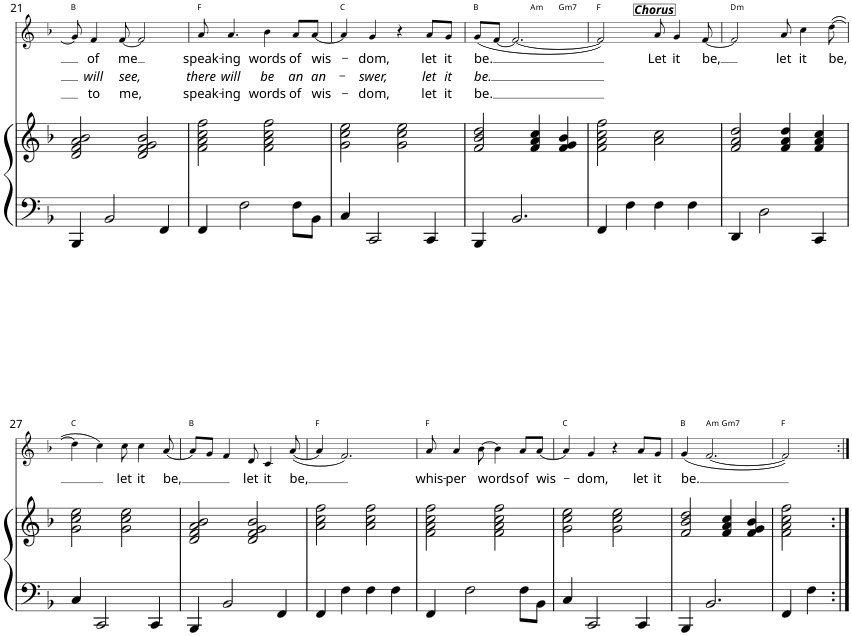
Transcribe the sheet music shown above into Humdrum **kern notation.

**kern	**kern	**kern	**text	**text	**text	**harte
*part2	*part2	*part1	*part1	*part1	*part1	*part1
*staff3	*staff2	*staff1	*staff1	*staff1	*staff1	*
*I"Piano	*	*I"Voice	*	*	*	*
*I'Pno	*	*	*	*	*	*
!!LO:PB:g=z
*clefF4	*clefG2	*clefG2	*	*	*	*
*k[b-]	*k[b-]	*k[b-]	*	*	*	*
*M2/2	*M2/2	*M2/2	*	*	*	*
*met(c|)	*met(c|)	*met(c|)	*	*	*	*
=21	=21	=21	=21	=21	=21	=21
4BBB-/	2d/ 2f/ 2a/ 2b-/	8g/]	.	.	.	B:maj
!	!	!	!LO:LY:b	!LO:LY:b	!LO:LY:b	!
.	.	4f/	of	will	to	.
2BB-/	.	.	.	.	.	.
!	!	!	!LO:LY:b	!LO:LY:b	!LO:LY:b	!
.	.	[8f/	me	see,	me,	.
.	2d/ 2f/ 2g/ 2b-/	2f/]	.	.	.	.
4FF/	.	.	.	.	.	.
=22	=22	=22	=22	=22	=22	=22
!	!	!	!LO:LY:b	!LO:LY:b	!LO:LY:b	!
4FF/	2f\ 2a\ 2cc\ 2ff\	8a/	speak-	there	speak-	F:maj
!	!	!	!LO:LY:b	!LO:LY:b	!LO:LY:b	!
.	.	4.a/	-ing	will	-ing	.
2F\	.	.	.	.	.	.
!	!	!	!LO:LY:b	!LO:LY:b	!LO:LY:b	!
.	2f\ 2a\ 2cc\ 2ff\	4b-\	words	be	words	.
!	!	!	!LO:LY:b	!LO:LY:b	!LO:LY:b	!
8F\L	.	8a/L	of	an	of	.
!	!	!	!LO:LY:b	!LO:LY:b	!LO:LY:b	!
8BB-\J	.	[8a/J	wis-	an-	wis-	.
=23	=23	=23	=23	=23	=23	=23
4C/	2g\ 2cc\ 2ee\	4a/]	.	.	.	C:maj
!	!	!	!LO:LY:b	!LO:LY:b	!LO:LY:b	!
2CC/	.	4g/	-dom,	-swer,	-dom,	.
.	2g\ 2cc\ 2ee\	4r	.	.	.	.
!	!	!	!LO:LY:b	!LO:LY:b	!LO:LY:b	!
4CC/	.	8a/L	let	let	let	.
!	!	!	!LO:LY:b	!LO:LY:b	!LO:LY:b	!
.	.	8g/J	it	it	it	.
=24	=24	=24	=24	=24	=24	=24
!	!	!	!LO:LY:b	!LO:LY:b	!LO:LY:b	!
*	*	*^	*	*	*	*
*	*	*	*^	*	*	*	*
4BBB-/	2f/ 2b-/ 2dd/	(8g/L	2ryy	2.ryy	be.	be.	be.	B:maj
.	.	[8f/J	.	.	.	.	.	.
2.BB-/	.	2.f/_	.	.	.	.	.	.
!	!	!	!	!	!	!	!	!LO:H:kt=m
.	4f/ 4a/ 4cc/	.	2ryy	.	.	.	.	A:min
!	!	!	!	!	!	!	!	!LO:H:kt=m7
.	4f/ 4g/ 4b-/	.	.	4ryy	.	.	.	G:min7
*	*	*v	*v	*v	*	*	*	*
=25	=25	=25	=25	=25	=25	=25
4FF/	2f\ 2a\ 2cc\ 2ff\	2f/])	.	.	.	F:maj
4F\	.	.	.	.	.	.
!	!	!LO:TX:a:Bi:t=Chorus	!	!	!	!
!	!	!	!LO:LY:b	!	!	!
4F\	2a\ 2cc\	8a/	Let	.	.	.
!	!	!	!LO:LY:b	!	!	!
.	.	4g/	it	.	.	.
4F\	.	.	.	.	.	.
!	!	!	!LO:LY:b	!	!	!
.	.	[8f/	be,	.	.	.
=26	=26	=26	=26	=26	=26	=26
!	!	!	!	!	!	!LO:H:kt=m
4DD/	2f/ 2a/ 2dd/	2f/]	.	.	.	D:min
2D\	.	.	.	.	.	.
!	!	!	!LO:LY:b	!	!	!
.	4f/ 4a/ 4dd/	8a/	let	.	.	.
!	!	!	!LO:LY:b	!	!	!
.	.	4cc\	it	.	.	.
4CC/	4f/ 4a/ 4cc/	.	.	.	.	.
!	!	!	!LO:LY:b	!	!	!
.	.	([8dd\	be,	.	.	.
!!LO:LB:g=z
=27	=27	=27	=27	=27	=27	=27
4C/	2g\ 2cc\ 2ee\	4dd\]	.	.	.	C:maj
2CC/	.	4cc\)	.	.	.	.
!	!	!	!LO:LY:b	!	!	!
.	2g\ 2cc\ 2ee\	8cc\	let	.	.	.
!	!	!	!LO:LY:b	!	!	!
.	.	4cc\	it	.	.	.
4CC/	.	.	.	.	.	.
!	!	!	!LO:LY:b	!	!	!
.	.	[8a/	be,	.	.	.
=28	=28	=28	=28	=28	=28	=28
4BBB-/	2d/ 2f/ 2a/ 2b-/	8a/L]	.	.	.	B:maj
.	.	8g/J	.	.	.	.
2BB-/	.	4f/	.	.	.	.
!	!	!	!LO:LY:b	!	!	!
.	2d/ 2f/ 2g/ 2b-/	8d/	let	.	.	.
!	!	!	!LO:LY:b	!	!	!
.	.	4c/	it	.	.	.
4FF/	.	.	.	.	.	.
!	!	!	!LO:LY:b	!	!	!
.	.	([8a/	be,	.	.	.
=29	=29	=29	=29	=29	=29	=29
4FF/	2a\ 2cc\ 2ff\	4a/]	.	.	.	F:maj
4F\	.	2.f/)	.	.	.	.
4F\	2a\ 2cc\ 2ff\	.	.	.	.	.
4F\	.	.	.	.	.	.
=30	=30	=30	=30	=30	=30	=30
!	!	!	!LO:LY:b	!	!	!
4FF/	2f\ 2a\ 2cc\ 2ff\	8a/	whis-	.	.	F:maj
!	!	!	!LO:LY:b	!	!	!
.	.	4a/	-per	.	.	.
2F\	.	.	.	.	.	.
!	!	!	!LO:LY:b	!	!	!
.	.	[8b-\	words	.	.	.
.	2f\ 2a\ 2cc\ 2ff\	4b-\]	.	.	.	.
!	!	!	!LO:LY:b	!	!	!
8F\L	.	8a/L	of	.	.	.
!	!	!	!LO:LY:b	!	!	!
8BB-\J	.	[8a/J	wis-	.	.	.
=31	=31	=31	=31	=31	=31	=31
4C/	2g\ 2cc\ 2ee\	4a/]	.	.	.	C:maj
!	!	!	!LO:LY:b	!	!	!
2CC/	.	4g/	-dom,	.	.	.
.	2g\ 2cc\ 2ee\	4r	.	.	.	.
!	!	!	!LO:LY:b	!	!	!
4CC/	.	8a/L	let	.	.	.
!	!	!	!LO:LY:b	!	!	!
.	.	8g/J	it	.	.	.
=32	=32	=32	=32	=32	=32	=32
!	!	!	!LO:LY:b	!	!	!
*	*	*^	*	*	*	*
4BBB-/	2f/ 2b-/ 2dd/	(4g/	2ryy	be.	.	.	B:maj
!	!	!	!	!	!	!	!LO:H:kt=m
2.BB-/	.	[2.f/	.	.	.	.	A:min
!	!	!	!	!	!	!	!LO:H:kt=m7
.	4f/ 4a/ 4cc/	.	2ryy	.	.	.	G:min7
.	4f/ 4g/ 4b-/	.	.	.	.	.	.
*	*	*v	*v	*	*	*	*
=33	=33	=33	=33	=33	=33	=33
4FF/	2f\ 2a\ 2cc\ 2ff\	2f/])	.	.	.	F:maj
4F\	.	.	.	.	.	.
=:|!	=:|!	=:|!	=:|!	=:|!	=:|!	=:|!
*-	*-	*-	*-	*-	*-	*-
